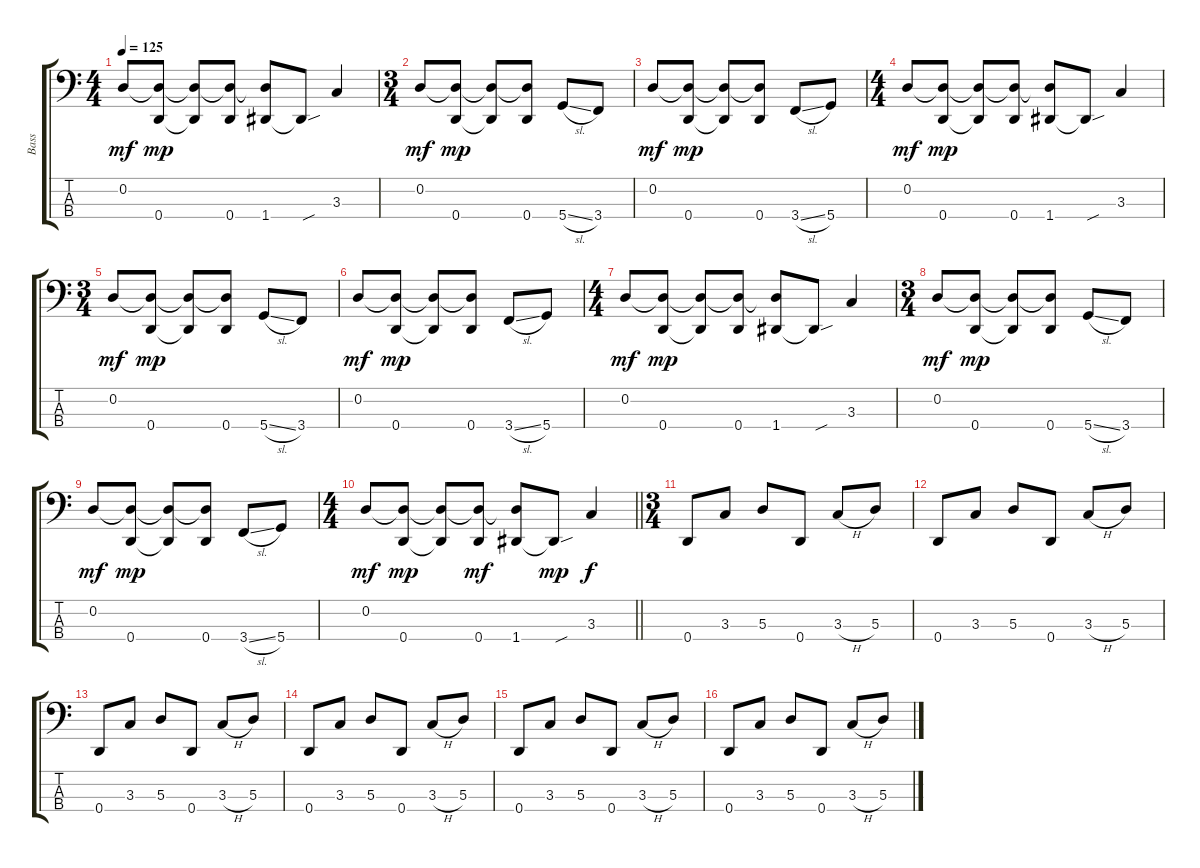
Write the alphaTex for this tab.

\track ("Bass" "Bass") {instrument electricbassfinger}
\staff {score tabs}
\tuning (G2 D2 A1 D1) {hide}
\ts (4 4)
\tempo 125
\clef f4
\ks c
0.2.8{dy mf} (0.2{t} 0.4).8{dy mp} (0.2{t} 0.4{t}).8 (0.2{t} 0.4).8 (0.2{t} 1.4).8 1.4{sou t}.8 3.3.4 |
\ts (3 4)
0.2.8{dy mf} (0.2{t} 0.4).8{dy mp} (0.2{t} 0.4{t}).8 (0.2{t} 0.4).8 5.4{sl}.8 3.4.8 |
0.2.8{dy mf} (0.2{t} 0.4).8{dy mp} (0.2{t} 0.4{t}).8 (0.2{t} 0.4).8 3.4{sl}.8 5.4.8 |
\ts (4 4)
0.2.8{dy mf} (0.2{t} 0.4).8{dy mp} (0.2{t} 0.4{t}).8 (0.2{t} 0.4).8 (0.2{t} 1.4).8 1.4{sou t}.8 3.3.4 |
\ts (3 4)
0.2.8{dy mf} (0.2{t} 0.4).8{dy mp} (0.2{t} 0.4{t}).8 (0.2{t} 0.4).8 5.4{sl}.8 3.4.8 |
0.2.8{dy mf} (0.2{t} 0.4).8{dy mp} (0.2{t} 0.4{t}).8 (0.2{t} 0.4).8 3.4{sl}.8 5.4.8 |
\ts (4 4)
0.2.8{dy mf} (0.2{t} 0.4).8{dy mp} (0.2{t} 0.4{t}).8 (0.2{t} 0.4).8 (0.2{t} 1.4).8 1.4{sou t}.8 3.3.4 |
\ts (3 4)
0.2.8{dy mf} (0.2{t} 0.4).8{dy mp} (0.2{t} 0.4{t}).8 (0.2{t} 0.4).8 5.4{sl}.8 3.4.8 |
0.2.8{dy mf} (0.2{t} 0.4).8{dy mp} (0.2{t} 0.4{t}).8 (0.2{t} 0.4).8 3.4{sl}.8 5.4.8 |
\ts (4 4)
\barLineRight lightlight
0.2.8{dy mf} (0.2{t} 0.4).8{dy mp} (0.2{t} 0.4{t}).8 (0.2{t} 0.4).8{dy mf} (0.2{t} 1.4).8 1.4{sou t}.8{dy mp} 3.3.4{dy f} |
\ts (3 4)
\section ("" "")
0.4.8 3.3.8 5.3.8 0.4.8 3.3{h}.8 5.3.8 |
0.4.8 3.3.8 5.3.8 0.4.8 3.3{h}.8 5.3.8 |
0.4.8 3.3.8 5.3.8 0.4.8 3.3{h}.8 5.3.8 |
0.4.8 3.3.8 5.3.8 0.4.8 3.3{h}.8 5.3.8 |
0.4.8 3.3.8 5.3.8 0.4.8 3.3{h}.8 5.3.8 |
0.4.8 3.3.8 5.3.8 0.4.8 3.3{h}.8 5.3.8
